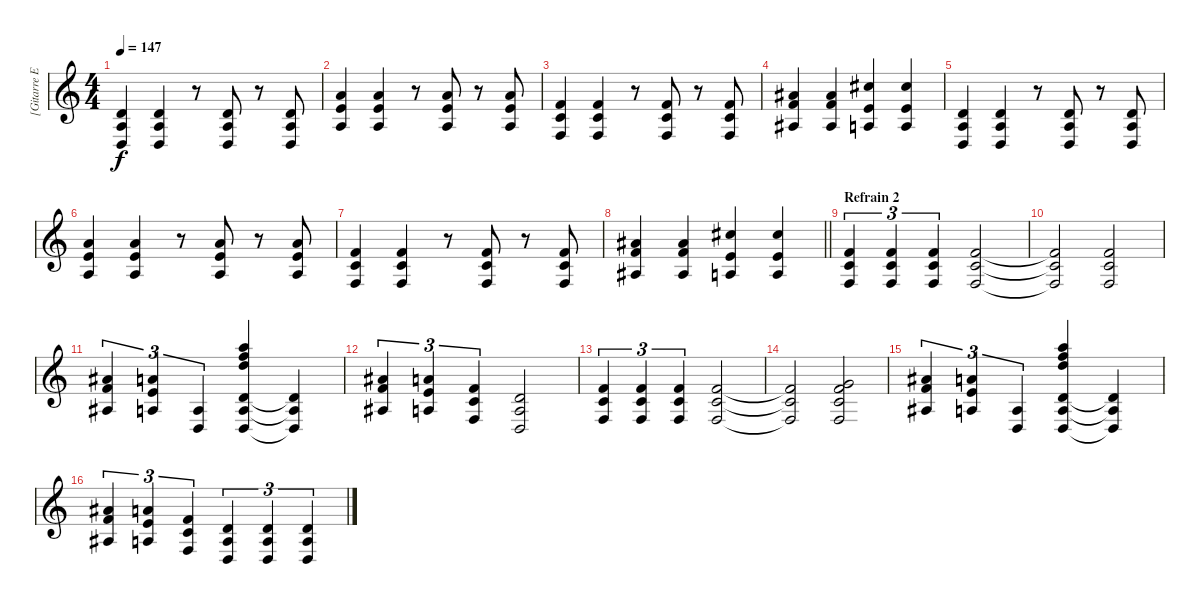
\track ("[Gitarre Effekt]" "[Gitarre E") {instrument distortionguitar}
\staff {score}
\tuning (E4 B3 G3 D3 A2 D2) {hide}
\ts (4 4)
\tempo 147
\clef g2
\ks c
(0.4 0.5 0.6).4{dy f} (0.4 0.5 0.6).4 r.8 (0.4 0.5 0.6).8 r.8 (0.4 0.5 0.6).8 |
(7.4 7.5 7.6).4 (7.4 7.5 7.6).4 r.8 (7.4 7.5 7.6).8 r.8 (7.4 7.5 7.6).8 |
(3.4 3.5 3.6).4 (3.4 3.5 3.6).4 r.8 (3.4 3.5 3.6).8 r.8 (3.4 3.5 3.6).8 |
(8.4 8.5 8.6).4 (8.4 8.5 8.6).4 (11.4 7.5 7.6).4 (11.4 7.5 7.6).4 |
(0.4 0.5 0.6).4 (0.4 0.5 0.6).4 r.8 (0.4 0.5 0.6).8 r.8 (0.4 0.5 0.6).8 |
(7.4 7.5 7.6).4 (7.4 7.5 7.6).4 r.8 (7.4 7.5 7.6).8 r.8 (7.4 7.5 7.6).8 |
(3.4 3.5 3.6).4 (3.4 3.5 3.6).4 r.8 (3.4 3.5 3.6).8 r.8 (3.4 3.5 3.6).8 |
\barLineRight lightlight
(8.4 8.5 8.6).4 (8.4 8.5 8.6).4 (11.4 7.5 7.6).4 (11.4 7.5 7.6).4 |
\section ("" "Refrain 2")
(3.4 3.5 3.6).4{tu (3 2)} (3.4 3.5 3.6).4{tu (3 2)} (3.4 3.5 3.6).4{tu (3 2)} (3.4 3.5 3.6).2 |
(3.4{t} 3.5{t} 3.6{t}).2 (3.4 3.5 3.6).2 |
(8.4 8.5 8.6).4{tu (3 2)} (7.4 7.5 7.6).4{tu (3 2)} (0.5 0.6).4{tu (3 2)} (5.1 6.2 7.3 0.4 0.5 0.6).4 (0.4{t} 0.5{t} 0.6{t}).4 |
(8.4 8.5 8.6).4{tu (3 2)} (7.4 7.5 7.6).4{tu (3 2)} (3.4 3.5 3.6).4{tu (3 2)} (0.4 0.5 0.6).2 |
(3.4 3.5 3.6).4{tu (3 2)} (3.4 3.5 3.6).4{tu (3 2)} (3.4 3.5 3.6).4{tu (3 2)} (3.4 3.5 3.6).2 |
(3.4{t} 3.5{t} 3.6{t}).2 (0.3 3.4 3.5 3.6).2 |
(8.4 8.5 8.6).4{tu (3 2)} (7.4 7.5 7.6).4{tu (3 2)} (0.5 0.6).4{tu (3 2)} (5.1 6.2 7.3 0.4 0.5 0.6).4 (0.4{t} 0.5{t} 0.6{t}).4 |
(8.4 8.5 8.6).4{tu (3 2)} (7.4 7.5 7.6).4{tu (3 2)} (3.4 3.5 3.6).4{tu (3 2)} (0.4 0.5 0.6).4{tu (3 2)} (0.4{pm} 0.5{pm} 0.6{pm}).4{tu (3 2)} (0.4{pm} 0.5{pm} 0.6{pm}).4{tu (3 2)}
